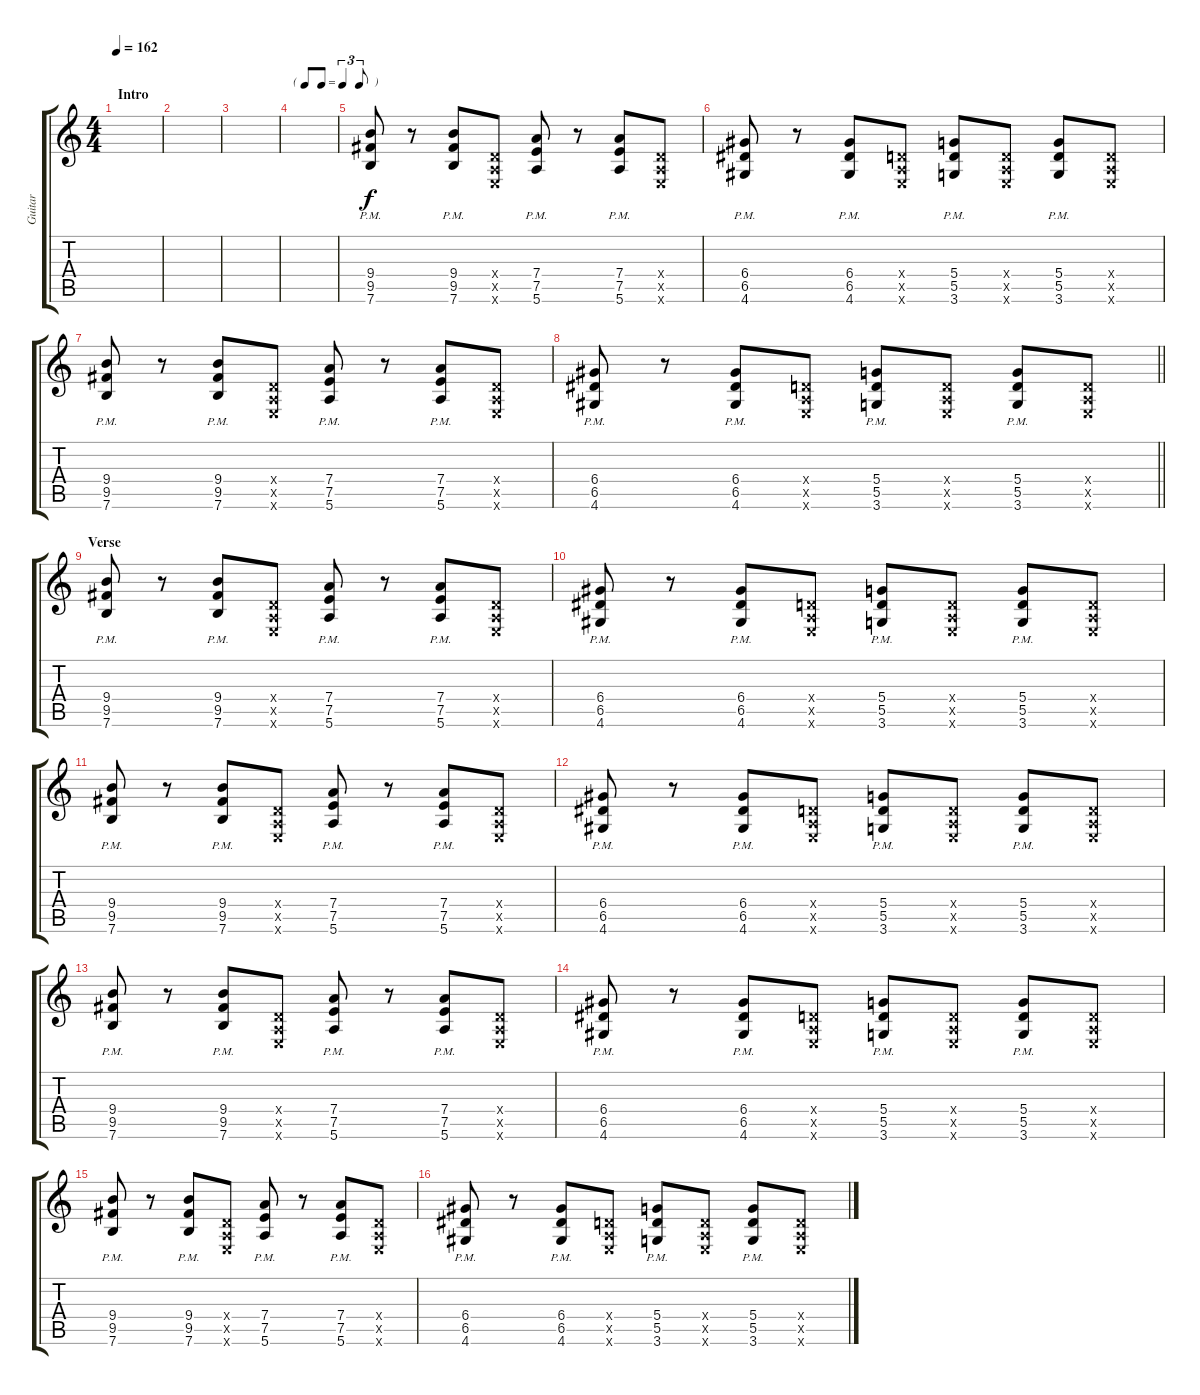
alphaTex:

\track ("Guitar" "Guitar") {instrument distortionguitar}
\staff {score tabs}
\tuning (E4 B3 G3 D3 A2 E2) {hide}
\ts (4 4)
\section ("" "Intro")
\tempo 162
\clef g2
\ks c
|
|
|
\tf triplet8th
|
(9.4{pm} 9.5{pm} 7.6{pm}).8 r.8 (9.4{pm} 9.5{pm} 7.6{pm}).8 (0.4{x} 0.5{x} 0.6{x}).8 (7.4{pm} 7.5{pm} 5.6{pm}).8 r.8 (7.4{pm} 7.5{pm} 5.6{pm}).8 (0.4{x} 0.5{x} 0.6{x}).8 |
(6.4{pm} 6.5{pm} 4.6{pm}).8 r.8 (6.4{pm} 6.5{pm} 4.6{pm}).8 (0.4{x} 0.5{x} 0.6{x}).8 (5.4{pm} 5.5{pm} 3.6{pm}).8 (0.4{x} 0.5{x} 0.6{x}).8 (5.4{pm} 5.5{pm} 3.6{pm}).8 (0.4{x} 0.5{x} 0.6{x}).8 |
(9.4{pm} 9.5{pm} 7.6{pm}).8 r.8 (9.4{pm} 9.5{pm} 7.6{pm}).8 (0.4{x} 0.5{x} 0.6{x}).8 (7.4{pm} 7.5{pm} 5.6{pm}).8 r.8 (7.4{pm} 7.5{pm} 5.6{pm}).8 (0.4{x} 0.5{x} 0.6{x}).8 |
\barLineRight lightlight
(6.4{pm} 6.5{pm} 4.6{pm}).8 r.8 (6.4{pm} 6.5{pm} 4.6{pm}).8 (0.4{x} 0.5{x} 0.6{x}).8 (5.4{pm} 5.5{pm} 3.6{pm}).8 (0.4{x} 0.5{x} 0.6{x}).8 (5.4{pm} 5.5{pm} 3.6{pm}).8 (0.4{x} 0.5{x} 0.6{x}).8 |
\section ("" "Verse")
(9.4{pm} 9.5{pm} 7.6{pm}).8 r.8 (9.4{pm} 9.5{pm} 7.6{pm}).8 (0.4{x} 0.5{x} 0.6{x}).8 (7.4{pm} 7.5{pm} 5.6{pm}).8 r.8 (7.4{pm} 7.5{pm} 5.6{pm}).8 (0.4{x} 0.5{x} 0.6{x}).8 |
(6.4{pm} 6.5{pm} 4.6{pm}).8 r.8 (6.4{pm} 6.5{pm} 4.6{pm}).8 (0.4{x} 0.5{x} 0.6{x}).8 (5.4{pm} 5.5{pm} 3.6{pm}).8 (0.4{x} 0.5{x} 0.6{x}).8 (5.4{pm} 5.5{pm} 3.6{pm}).8 (0.4{x} 0.5{x} 0.6{x}).8 |
(9.4{pm} 9.5{pm} 7.6{pm}).8 r.8 (9.4{pm} 9.5{pm} 7.6{pm}).8 (0.4{x} 0.5{x} 0.6{x}).8 (7.4{pm} 7.5{pm} 5.6{pm}).8 r.8 (7.4{pm} 7.5{pm} 5.6{pm}).8 (0.4{x} 0.5{x} 0.6{x}).8 |
(6.4{pm} 6.5{pm} 4.6{pm}).8 r.8 (6.4{pm} 6.5{pm} 4.6{pm}).8 (0.4{x} 0.5{x} 0.6{x}).8 (5.4{pm} 5.5{pm} 3.6{pm}).8 (0.4{x} 0.5{x} 0.6{x}).8 (5.4{pm} 5.5{pm} 3.6{pm}).8 (0.4{x} 0.5{x} 0.6{x}).8 |
(9.4{pm} 9.5{pm} 7.6{pm}).8 r.8 (9.4{pm} 9.5{pm} 7.6{pm}).8 (0.4{x} 0.5{x} 0.6{x}).8 (7.4{pm} 7.5{pm} 5.6{pm}).8 r.8 (7.4{pm} 7.5{pm} 5.6{pm}).8 (0.4{x} 0.5{x} 0.6{x}).8 |
(6.4{pm} 6.5{pm} 4.6{pm}).8 r.8 (6.4{pm} 6.5{pm} 4.6{pm}).8 (0.4{x} 0.5{x} 0.6{x}).8 (5.4{pm} 5.5{pm} 3.6{pm}).8 (0.4{x} 0.5{x} 0.6{x}).8 (5.4{pm} 5.5{pm} 3.6{pm}).8 (0.4{x} 0.5{x} 0.6{x}).8 |
(9.4{pm} 9.5{pm} 7.6{pm}).8 r.8 (9.4{pm} 9.5{pm} 7.6{pm}).8 (0.4{x} 0.5{x} 0.6{x}).8 (7.4{pm} 7.5{pm} 5.6{pm}).8 r.8 (7.4{pm} 7.5{pm} 5.6{pm}).8 (0.4{x} 0.5{x} 0.6{x}).8 |
(6.4{pm} 6.5{pm} 4.6{pm}).8 r.8 (6.4{pm} 6.5{pm} 4.6{pm}).8 (0.4{x} 0.5{x} 0.6{x}).8 (5.4{pm} 5.5{pm} 3.6{pm}).8 (0.4{x} 0.5{x} 0.6{x}).8 (5.4{pm} 5.5{pm} 3.6{pm}).8 (0.4{x} 0.5{x} 0.6{x}).8
